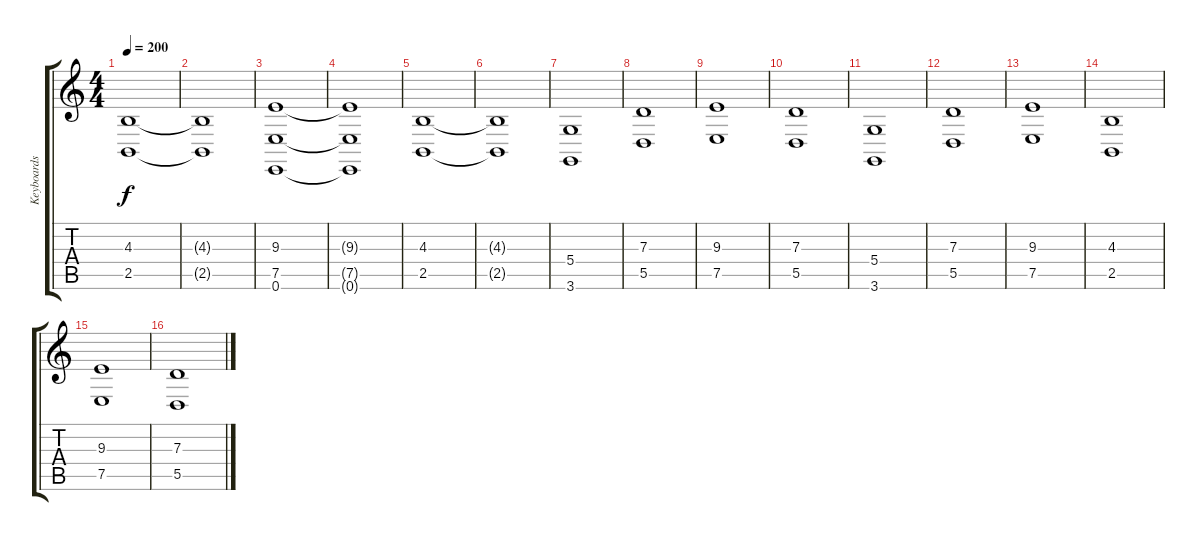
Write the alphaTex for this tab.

\track ("Keyboards 3" "Keyboards ") {instrument stringensemble1}
\staff {score tabs}
\tuning (E4 B3 G3 D3 A2 E2) {hide}
\ts (4 4)
\tempo 200
\clef g2
\ks c
(4.3 2.5).1{dy f} |
(4.3{t} 2.5{t}).1 |
(9.3 7.5 0.6).1 |
(9.3{t} 7.5{t} 0.6{t}).1 |
(4.3 2.5).1 |
(4.3{t} 2.5{t}).1 |
(5.4 3.6).1 |
(7.3 5.5).1 |
(9.3 7.5).1 |
(7.3 5.5).1 |
(5.4 3.6).1 |
(7.3 5.5).1 |
(9.3 7.5).1 |
(4.3 2.5).1 |
(9.3 7.5).1 |
(7.3 5.5).1
